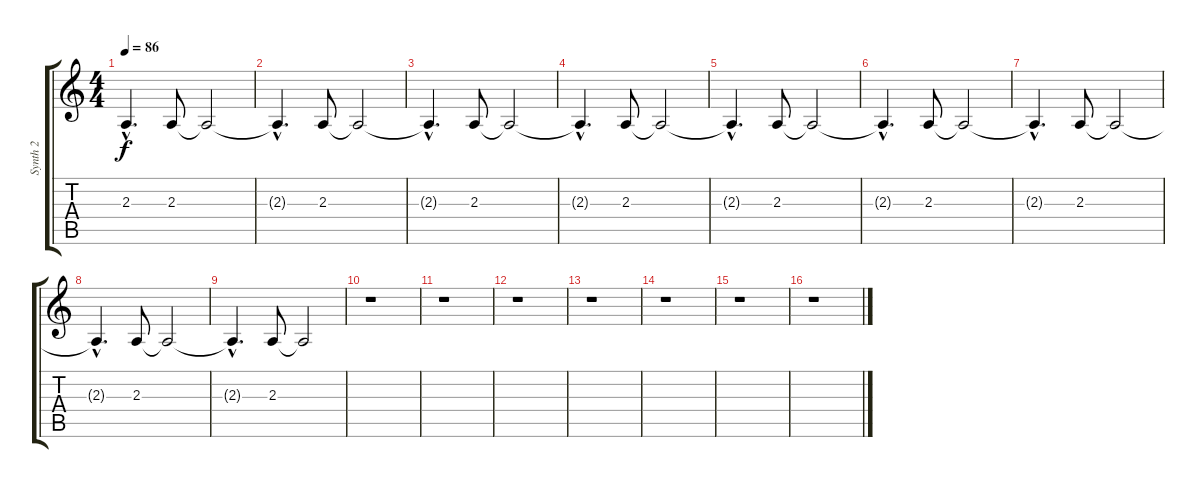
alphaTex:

\track ("Synth 2" "Synth 2") {instrument tubularbells}
\staff {score tabs}
\tuning (E4 B3 G3 D3 A2 E2) {hide}
\ts (4 4)
\tempo 86
\clef g2
\ks c
2.3{hac t}.4{d dy f} 2.3.8 2.3{t}.2 |
2.3{hac t}.4{d} 2.3.8 2.3{t}.2 |
2.3{hac t}.4{d} 2.3.8 2.3{t}.2 |
2.3{hac t}.4{d} 2.3.8 2.3{t}.2 |
2.3{hac t}.4{d} 2.3.8 2.3{t}.2 |
2.3{hac t}.4{d} 2.3.8 2.3{t}.2 |
2.3{hac t}.4{d} 2.3.8 2.3{t}.2 |
2.3{hac t}.4{d} 2.3.8 2.3{t}.2 |
2.3{hac t}.4{d} 2.3.8 2.3{t}.2 |
r.1 |
r.1 |
r.1 |
r.1 |
r.1 |
r.1 |
r.1
